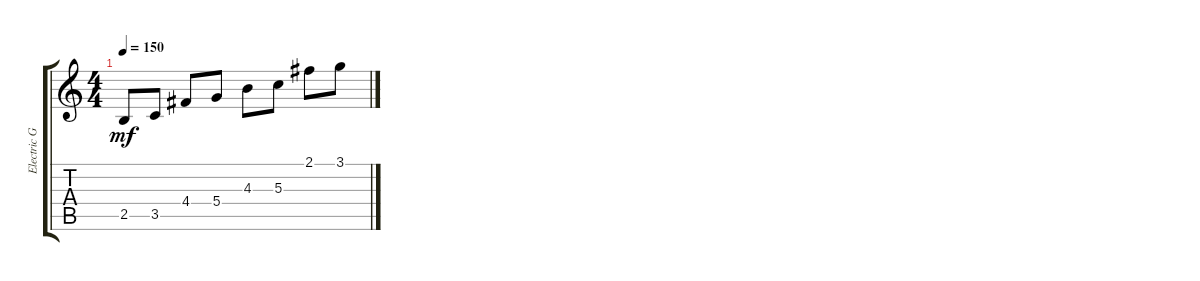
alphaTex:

\track ("Electric Guitar" "Electric G") {instrument distortionguitar}
\staff {score tabs}
\tuning (E4 B3 G3 D3 A2 E2) {hide}
\ts (4 4)
\tempo 150
\clef g2
\ks c
2.5.8{dy mf instrument distortionguitar} 3.5.8 4.4.8 5.4.8 4.3.8 5.3.8 2.1.8 3.1.8
